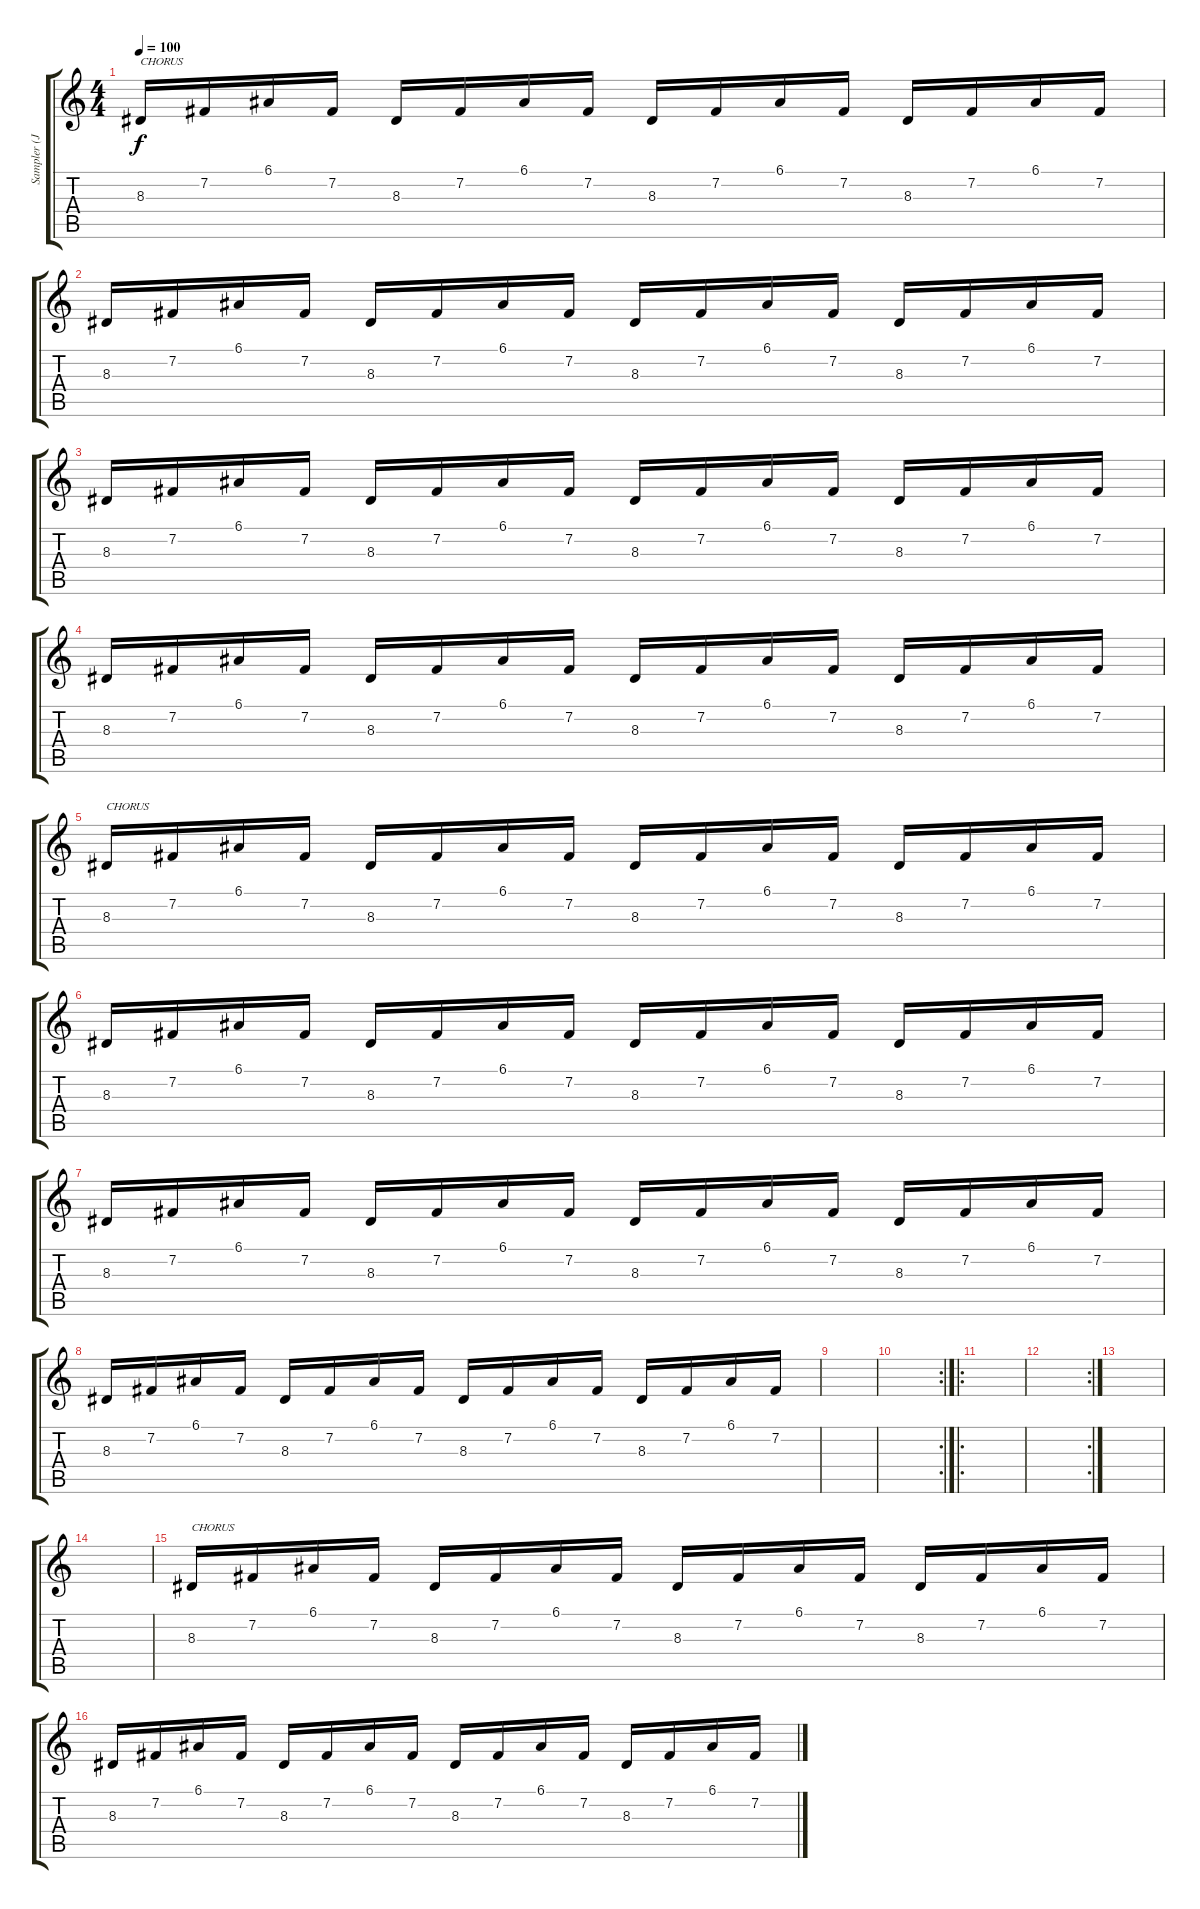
\track ("Sampler (Joseph Hahn)" "Sampler (J") {instrument lead6voice}
\staff {score tabs}
\tuning (E4 B3 G3 D3 A2 E2) {hide}
\ts (4 4)
\tempo 100
\clef g2
\ks c
8.3.16{txt "CHORUS" dy f} 7.2.16 6.1.16 7.2.16 8.3.16 7.2.16 6.1.16 7.2.16 8.3.16 7.2.16 6.1.16 7.2.16 8.3.16 7.2.16 6.1.16 7.2.16 |
8.3.16 7.2.16 6.1.16 7.2.16 8.3.16 7.2.16 6.1.16 7.2.16 8.3.16 7.2.16 6.1.16 7.2.16 8.3.16 7.2.16 6.1.16 7.2.16 |
8.3.16 7.2.16 6.1.16 7.2.16 8.3.16 7.2.16 6.1.16 7.2.16 8.3.16 7.2.16 6.1.16 7.2.16 8.3.16 7.2.16 6.1.16 7.2.16 |
8.3.16 7.2.16 6.1.16 7.2.16 8.3.16 7.2.16 6.1.16 7.2.16 8.3.16 7.2.16 6.1.16 7.2.16 8.3.16 7.2.16 6.1.16 7.2.16 |
8.3.16{txt "CHORUS"} 7.2.16 6.1.16 7.2.16 8.3.16 7.2.16 6.1.16 7.2.16 8.3.16 7.2.16 6.1.16 7.2.16 8.3.16 7.2.16 6.1.16 7.2.16 |
8.3.16 7.2.16 6.1.16 7.2.16 8.3.16 7.2.16 6.1.16 7.2.16 8.3.16 7.2.16 6.1.16 7.2.16 8.3.16 7.2.16 6.1.16 7.2.16 |
8.3.16 7.2.16 6.1.16 7.2.16 8.3.16 7.2.16 6.1.16 7.2.16 8.3.16 7.2.16 6.1.16 7.2.16 8.3.16 7.2.16 6.1.16 7.2.16 |
8.3.16 7.2.16 6.1.16 7.2.16 8.3.16 7.2.16 6.1.16 7.2.16 8.3.16 7.2.16 6.1.16 7.2.16 8.3.16 7.2.16 6.1.16 7.2.16 |
|
\rc 2
|
\ro
|
\rc 2
|
|
|
8.3.16{txt "CHORUS"} 7.2.16 6.1.16 7.2.16 8.3.16 7.2.16 6.1.16 7.2.16 8.3.16 7.2.16 6.1.16 7.2.16 8.3.16 7.2.16 6.1.16 7.2.16 |
8.3.16 7.2.16 6.1.16 7.2.16 8.3.16 7.2.16 6.1.16 7.2.16 8.3.16 7.2.16 6.1.16 7.2.16 8.3.16 7.2.16 6.1.16 7.2.16
